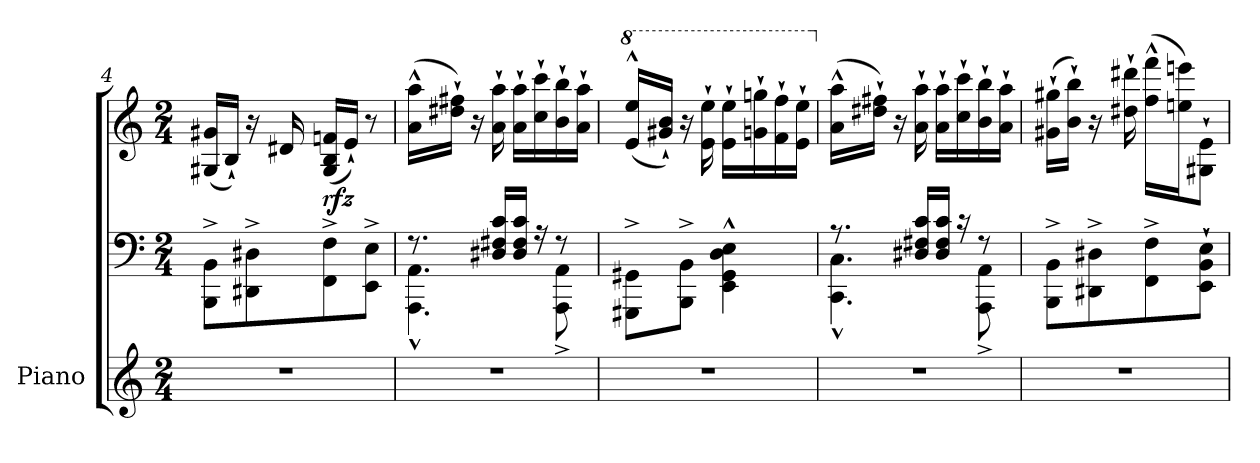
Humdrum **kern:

**kern	**kern	**kern	**dynam
*part1	*part1	*part1	*part1
*staff3	*staff2	*staff1	*staff1/2/3
*I"Piano	*	*	*
*I'Pno.	*	*	*
*clefG2	*clefF4	*clefG2	*
*k[]	*k[]	*k[]	*
*M2/4	*M2/4	*M2/4	*
=4	=4	=4	=4
2r	8BBB\^ 8BB\^L	(<16G#X/ 16g#X/LL	.
.	.	16B`/JJ)	.
.	8DD#X\^ 8D#X\^	16r	.
.	.	16d#X/	.
!	!	!	!LO:DY:b
.	8FF\^ 8F\^	(<16G#/ 16B/ 16fn/LL	rfz
.	.	16e`/JJ)	.
.	8EE\^ 8E\^J	8r	.
!!LO:LB:g=z
=5	=5	=5	=5
*	*^	*	*
2r	8.r	4.AAA\^^ 4.AA\^^	(>16a\^^ 16aa\^^LL	.
.	.	.	16dd#X\` 16ff#X\`JJ)	.
.	.	.	16r	.
.	16D#X/ 16F#X/ 16c/LL	.	16a\` 16aa\`	.
.	16D#/ 16F#/ 16c/JJ	.	16a\` 16aa\`LL	.
.	16r	.	16cc\` 16ccc\`	.
.	8r	8AAA\^ 8AA\^	16b\` 16bb\`	.
.	.	.	16a\` 16aa\`JJ	.
*	*v	*v	*	*
=6	=6	=6	=6
*	*	*8va	*
2r	8GGG#X\^ 8GG#X\^L	(<16ee/^^ 16eee/^^LL	.
.	.	16gg#X/` 16bb/`JJ)	.
.	8BBB\^ 8BB\^J	16r	.
.	.	16ee\` 16eee\`	.
.	4EE\^^ 4GG#\^^ 4D\^^ 4E\^^	16ee\` 16eee\`LL	.
.	.	16ggn\` 16gggn\`	.
.	.	16ff\` 16fff\`	.
.	.	16ee\` 16eee\`JJ	.
=7	=7	=7	=7
*	*^	*	*
*	*	*	*X8va	*
2r	8.r	4.CC\^^ 4.C\^^	(>16a\^^ 16aa\^^LL	.
.	.	.	16dd#X\` 16ff#X\`JJ)	.
.	.	.	16r	.
.	16D#X/ 16F#X/ 16c/LL	.	16a\` 16aa\`	.
.	16D#/ 16F#/ 16c/JJ	.	16a\` 16aa\`LL	.
.	16r	.	16cc\` 16ccc\`	.
.	8r	8AAA\^ 8AA\^	16b\` 16bb\`	.
.	.	.	16a\` 16aa\`JJ	.
*	*v	*v	*	*
=8	=8	=8	=8
2r	8BBB\^ 8BB\^L	(>16g#X\` 16gg#X\`LL	.
.	.	16b\` 16bb\`JJ)	.
.	8DD#X\^ 8D#X\^	16r	.
.	.	16dd#X\` 16ddd#X\`	.
.	8FF\^ 8F\^	(>16ff\^^ 16fff\^^LL	.
.	.	16een\ 16eeen\J)	.
.	8EE\` 8BB\` 8E\`J	8G#X/` 8e/`J	.
=	=	=	=
*-	*-	*-	*-
